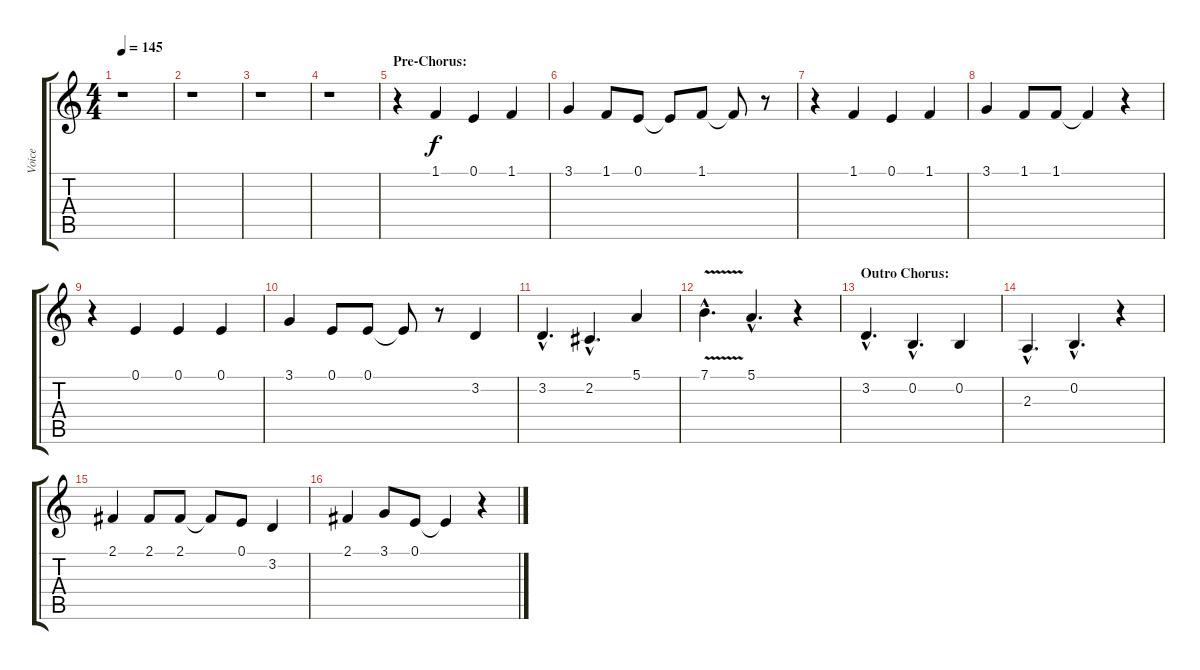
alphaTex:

\track ("Voice" "Voice") {instrument oboe}
\staff {score tabs}
\tuning (E4 B3 G3 D3 A2 E2) {hide}
\ts (4 4)
\tempo 145
\clef g2
\ks c
r.1{dy f} |
r.1 |
r.1 |
r.1 |
\section ("" "Pre-Chorus:")
r.4 1.1.4 0.1.4 1.1.4 |
3.1.4 1.1.8 0.1.8 0.1{t}.8 1.1.8 1.1{t}.8 r.8 |
r.4 1.1.4 0.1.4 1.1.4 |
3.1.4 1.1.8 1.1.8 1.1{t}.4 r.4 |
r.4 0.1.4 0.1.4 0.1.4 |
3.1.4 0.1.8 0.1.8 0.1{t}.8 r.8 3.2.4 |
3.2{hac}.4{d} 2.2{hac}.4{d} 5.1.4 |
7.1{v hac}.4{d} 5.1{hac}.4{d} r.4 |
\section ("" "Outro Chorus:")
3.2{hac}.4{d} 0.2{hac}.4{d} 0.2.4 |
2.3{hac}.4{d} 0.2{hac}.4{d} r.4 |
2.1.4 2.1.8 2.1.8 2.1{t}.8 0.1.8 3.2.4 |
2.1.4 3.1.8 0.1.8 0.1{t}.4 r.4
